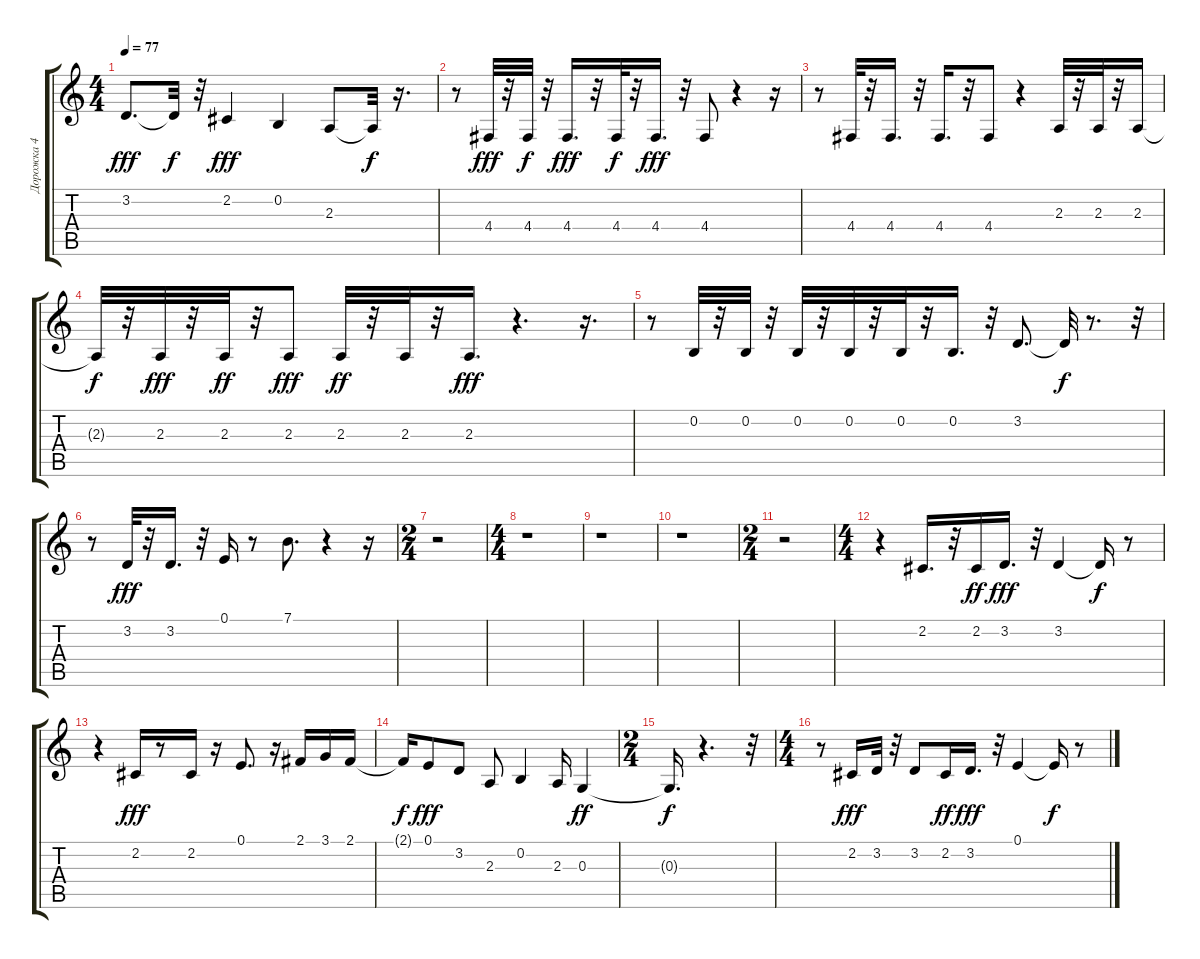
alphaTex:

\track ("Дорожка 4" "Дорожка 4") {instrument tenorsax}
\staff {score tabs}
\tuning (E4 B3 G3 D3 A2 E2) {hide}
\ts (4 4)
\tempo 77
\clef g2
\ks c
3.2.8{d dy fff} 3.2{t}.32{dy f} r.32 2.2.4{dy fff} 0.2.4 2.3.8 2.3{t}.32{dy f} r.16{d} |
r.8 4.4.32{dy fff} r.32 4.4.32{dy f} r.32 4.4.16{d dy fff} r.32 4.4.32{dy f} r.32 4.4.16{d dy fff} r.32 4.4.8 r.4 r.16 |
r.8 4.4.32 r.32 4.4.16{d} r.32 4.4.16{d} r.32 4.4.8 r.4 2.3.32 r.32 2.3.32 r.32 2.3.16 |
2.3{t}.32{dy f} r.32 2.3.32{dy fff} r.32 2.3.32{dy ff} r.32 2.3.8{dy fff} 2.3.32{dy ff} r.32 2.3.32 r.32 2.3.16{d dy fff} r.4{d} r.16{d} |
r.8 0.2.32 r.32 0.2.32 r.32 0.2.32 r.32 0.2.32 r.32 0.2.32 r.32 0.2.16{d} r.32 3.2.8{d} 3.2{t}.32{dy f} r.8{d} r.32 |
r.8 3.2.32{dy fff} r.32 3.2.16{d} r.32 0.1.16 r.8 7.1.8{d} r.4 r.16 |
\ts (2 4)
r.2 |
\ts (4 4)
r.1 |
r.1 |
r.1 |
\ts (2 4)
r.2 |
\ts (4 4)
r.4 2.2.16{d} r.32 2.2.16{dy ff} 3.2.16{d dy fff} r.32 3.2.4 3.2{t}.16{dy f} r.8 |
r.4 2.2.16{dy fff} r.8 2.2.16 r.16 0.1.8{d} r.16 2.1.16 3.1.16 2.1.16 |
2.1{t}.16{dy f} 0.1.8{dy fff} 3.2.8 2.3.8 0.2.4 2.3.16 0.3.4{dy ff} |
\ts (2 4)
0.3{t}.16{d dy f} r.4{d} r.32 |
\ts (4 4)
r.8 2.2.16{dy fff} 3.2.32 r.32 3.2.8 2.2.16{dy ff} 3.2.16{d dy fff} r.32 0.1.4 0.1{t}.16{dy f} r.8
